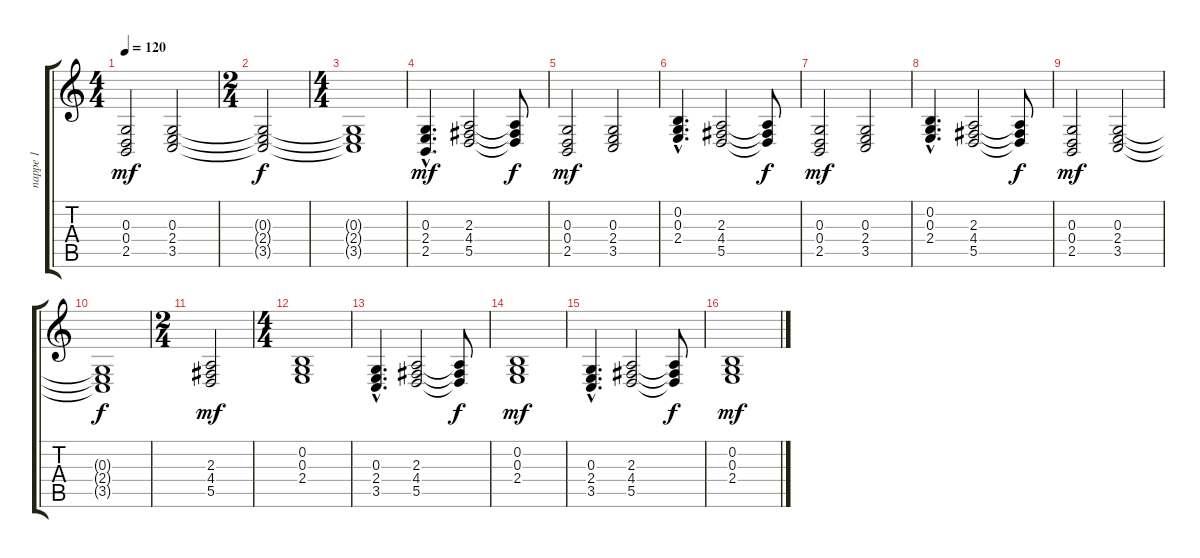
\track ("nappe 1" "nappe 1") {instrument synthstrings1}
\staff {score tabs}
\tuning (E4 B3 G3 D3 A2 E2) {hide}
\ts (4 4)
\tempo 120
\clef g2
\ks c
(0.3 0.4 2.5).2{dy mf} (0.3 2.4 3.5).2 |
\ts (2 4)
(0.3{t} 2.4{t} 3.5{t}).2{dy f} |
\ts (4 4)
(0.3{t} 2.4{t} 3.5{t}).1 |
(0.3{hac} 2.4{hac} 2.5{hac}).4{d dy mf} (2.3 4.4 5.5).2 (2.3{t} 4.4{t} 5.5{t}).8{dy f} |
(0.3 0.4 2.5).2{dy mf} (0.3 2.4 3.5).2 |
(0.2{hac} 0.3{hac} 2.4{hac}).4{d} (2.3 4.4 5.5).2 (2.3{t} 4.4{t} 5.5{t}).8{dy f} |
(0.3 0.4 2.5).2{dy mf} (0.3 2.4 3.5).2 |
(0.2{hac} 0.3{hac} 2.4{hac}).4{d} (2.3 4.4 5.5).2 (2.3{t} 4.4{t} 5.5{t}).8{dy f} |
(0.3 0.4 2.5).2{dy mf} (0.3 2.4 3.5).2 |
(0.3{t} 2.4{t} 3.5{t}).1{dy f} |
\ts (2 4)
(2.3 4.4 5.5).2{dy mf} |
\ts (4 4)
(0.2 0.3 2.4).1 |
(0.3{hac} 2.4{hac} 3.5{hac}).4{d} (2.3 4.4 5.5).2 (2.3{t} 4.4{t} 5.5{t}).8{dy f} |
(0.2 0.3 2.4).1{dy mf} |
(0.3{hac} 2.4{hac} 3.5{hac}).4{d} (2.3 4.4 5.5).2 (2.3{t} 4.4{t} 5.5{t}).8{dy f} |
(0.2 0.3 2.4).1{dy mf}
